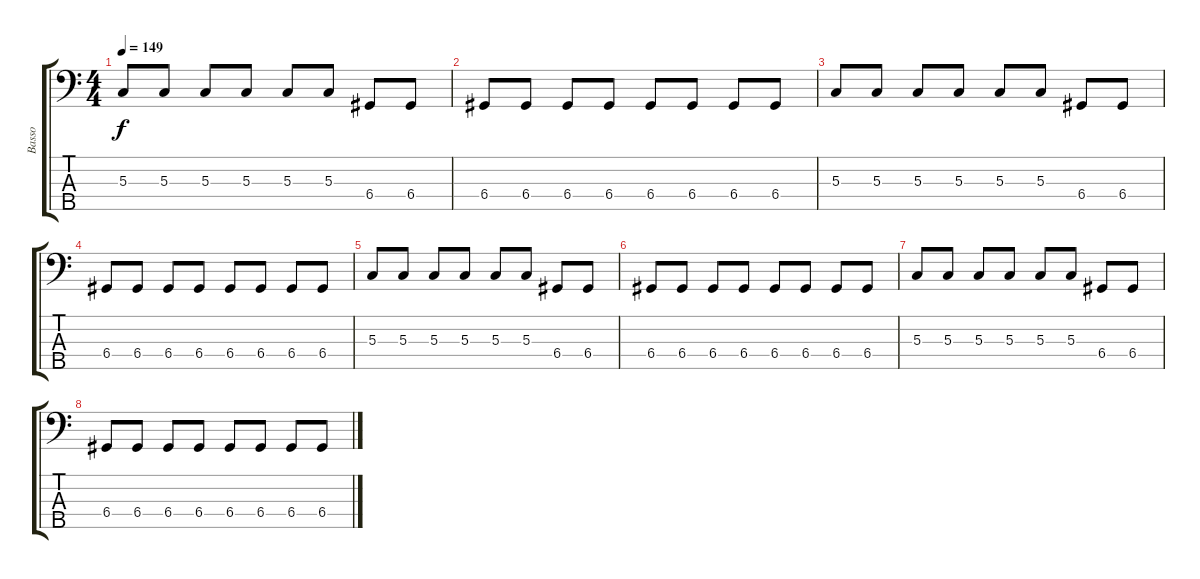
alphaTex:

\track ("Basso" "Basso") {instrument electricbasspick}
\staff {score tabs}
\tuning (F2 C2 G1 D1 A0) {hide}
\ts (4 4)
\tempo 149
\clef f4
\ks c
5.3.8{dy f} 5.3.8 5.3.8 5.3.8 5.3.8 5.3.8 6.4.8 6.4.8 |
6.4.8 6.4.8 6.4.8 6.4.8 6.4.8 6.4.8 6.4.8 6.4.8 |
5.3.8 5.3.8 5.3.8 5.3.8 5.3.8 5.3.8 6.4.8 6.4.8 |
6.4.8 6.4.8 6.4.8 6.4.8 6.4.8 6.4.8 6.4.8 6.4.8 |
5.3.8 5.3.8 5.3.8 5.3.8 5.3.8 5.3.8 6.4.8 6.4.8 |
6.4.8 6.4.8 6.4.8 6.4.8 6.4.8 6.4.8 6.4.8 6.4.8 |
5.3.8 5.3.8 5.3.8 5.3.8 5.3.8 5.3.8 6.4.8 6.4.8 |
6.4.8 6.4.8 6.4.8 6.4.8 6.4.8 6.4.8 6.4.8 6.4.8
